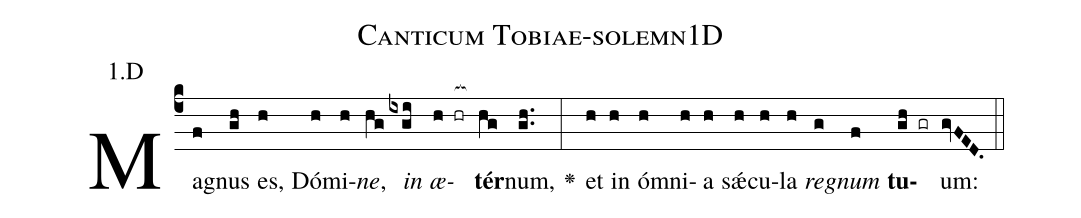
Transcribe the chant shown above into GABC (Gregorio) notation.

name: Canticum Tobiae-solemn1D;
annotation: 1.D;
%%
(c4)Ma(f)gnus(gh) es,(h) Dó(h)mi(h)<i>ne</i>,(hg) <i>in</i>(ixgi) <i>æ</i>(h hr[ocb:1{])<b>tér</b>(hg[ocb:0}])num,(gh..) <v>\greheightstar</v>(:) et(h) in(h) óm(h)ni(h)a(h) sǽ(h)cu(h)la(h) <i>re</i>(g)<i>gnum</i>(f) <b>tu</b>(gh gr)um:(gvFED.) (::)


%E(h) u(h) o(g) u(f) a(gh) e.(gvFED.) (::)
